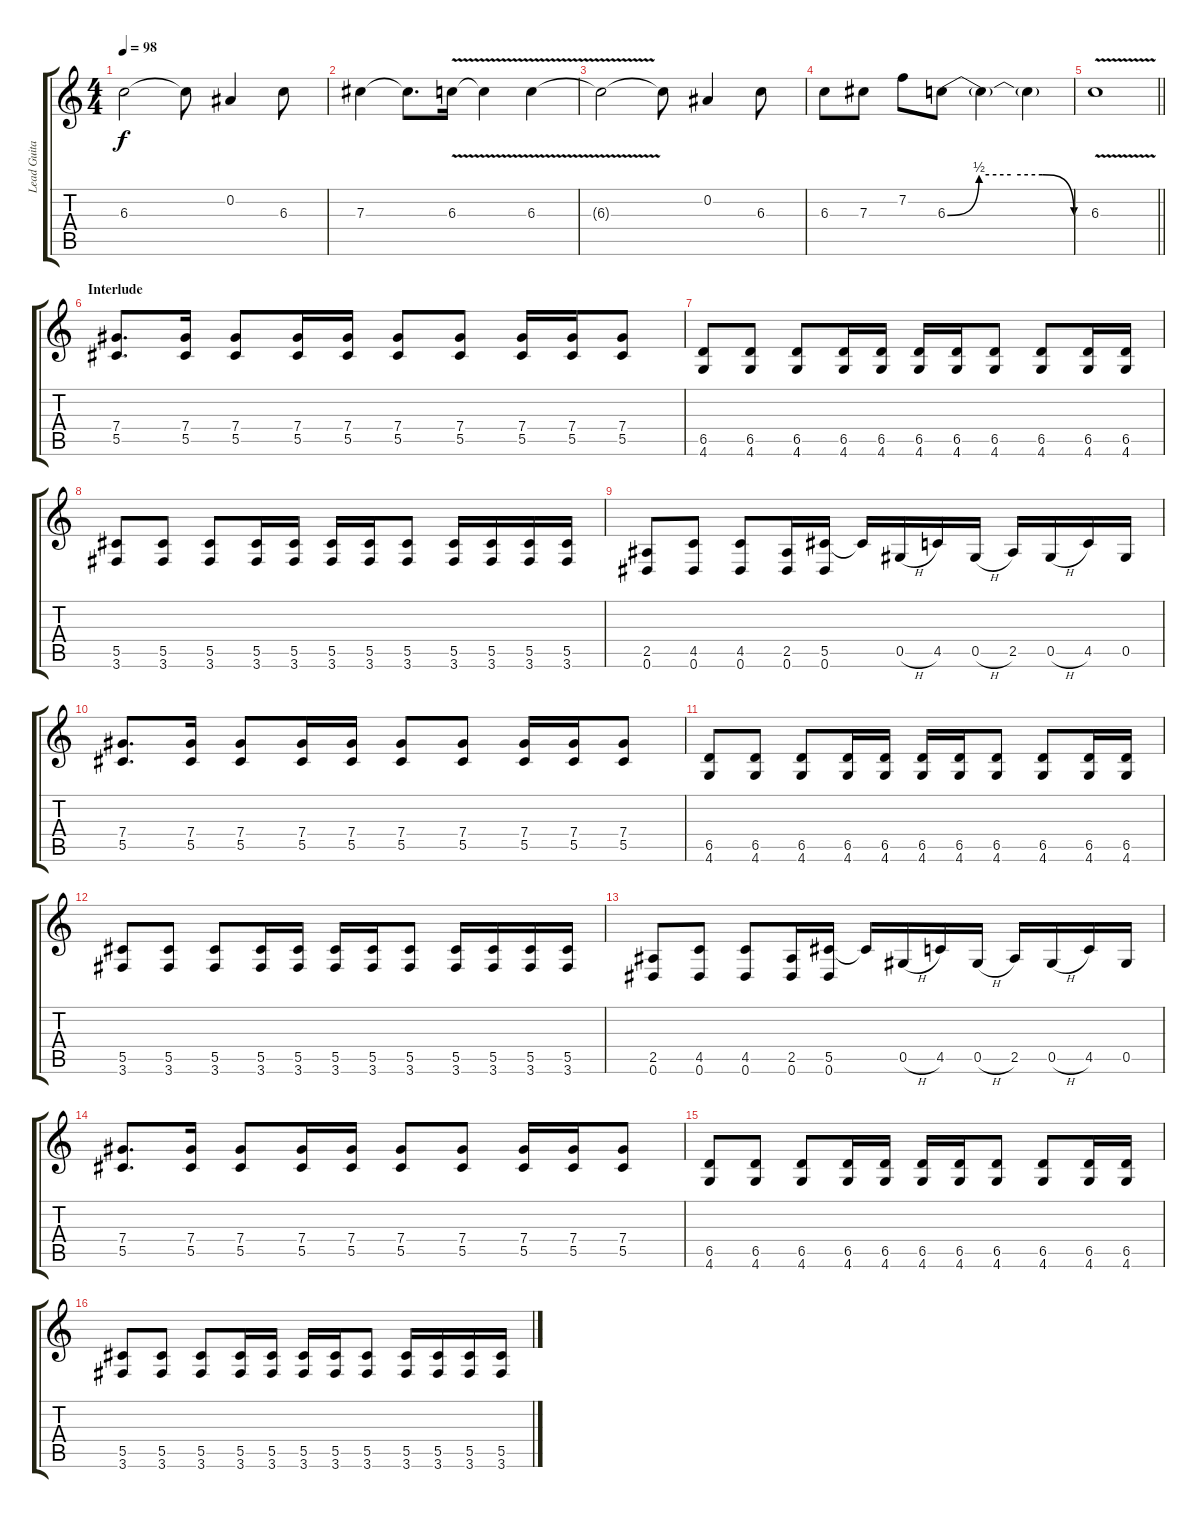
\track ("Lead Guitar" "Lead Guita") {instrument overdrivenguitar}
\staff {score tabs}
\tuning (Eb4 Bb3 Gb3 Db3 Ab2 Eb2) {hide}
\ts (4 4)
\tempo 98
\clef g2
\ks c
6.3{t}.2{dy f} 6.3{t}.8 0.2.4 6.3.8 |
7.3.4 7.3{t}.8{d} 6.3{v}.16 6.3{t}.4 6.3{v}.4 |
6.3{t}.2 6.3{t}.8 0.2.4 6.3.8 |
6.3.8 7.3.8 7.2.8 6.3{be (custom 0 0 15 2 30 2 45 2 60 0)}.8 6.3{t}.4 6.3{t}.4 |
\barLineRight lightlight
6.3{v}.1 |
\section ("" "Interlude")
(7.4 5.5).8{d} (7.4 5.5).16 (7.4 5.5).8 (7.4 5.5).16 (7.4 5.5).16 (7.4 5.5).8 (7.4 5.5).8 (7.4 5.5).16 (7.4 5.5).16 (7.4 5.5).8 |
(6.5 4.6).8 (6.5 4.6).8 (6.5 4.6).8 (6.5 4.6).16 (6.5 4.6).16 (6.5 4.6).16 (6.5 4.6).16 (6.5 4.6).8 (6.5 4.6).8 (6.5 4.6).16 (6.5 4.6).16 |
(5.5 3.6).8 (5.5 3.6).8 (5.5 3.6).8 (5.5 3.6).16 (5.5 3.6).16 (5.5 3.6).16 (5.5 3.6).16 (5.5 3.6).8 (5.5 3.6).16 (5.5 3.6).16 (5.5 3.6).16 (5.5 3.6).16 |
(2.5 0.6).8 (4.5 0.6).8 (4.5 0.6).8 (2.5 0.6).16 (5.5 0.6).16 5.5{t}.16 0.5{h}.16 4.5.16 0.5{h}.16 2.5.16 0.5{h}.16 4.5.16 0.5.16 |
(7.4 5.5).8{d} (7.4 5.5).16 (7.4 5.5).8 (7.4 5.5).16 (7.4 5.5).16 (7.4 5.5).8 (7.4 5.5).8 (7.4 5.5).16 (7.4 5.5).16 (7.4 5.5).8 |
(6.5 4.6).8 (6.5 4.6).8 (6.5 4.6).8 (6.5 4.6).16 (6.5 4.6).16 (6.5 4.6).16 (6.5 4.6).16 (6.5 4.6).8 (6.5 4.6).8 (6.5 4.6).16 (6.5 4.6).16 |
(5.5 3.6).8 (5.5 3.6).8 (5.5 3.6).8 (5.5 3.6).16 (5.5 3.6).16 (5.5 3.6).16 (5.5 3.6).16 (5.5 3.6).8 (5.5 3.6).16 (5.5 3.6).16 (5.5 3.6).16 (5.5 3.6).16 |
(2.5 0.6).8 (4.5 0.6).8 (4.5 0.6).8 (2.5 0.6).16 (5.5 0.6).16 5.5{t}.16 0.5{h}.16 4.5.16 0.5{h}.16 2.5.16 0.5{h}.16 4.5.16 0.5.16 |
(7.4 5.5).8{d} (7.4 5.5).16 (7.4 5.5).8 (7.4 5.5).16 (7.4 5.5).16 (7.4 5.5).8 (7.4 5.5).8 (7.4 5.5).16 (7.4 5.5).16 (7.4 5.5).8 |
(6.5 4.6).8 (6.5 4.6).8 (6.5 4.6).8 (6.5 4.6).16 (6.5 4.6).16 (6.5 4.6).16 (6.5 4.6).16 (6.5 4.6).8 (6.5 4.6).8 (6.5 4.6).16 (6.5 4.6).16 |
(5.5 3.6).8 (5.5 3.6).8 (5.5 3.6).8 (5.5 3.6).16 (5.5 3.6).16 (5.5 3.6).16 (5.5 3.6).16 (5.5 3.6).8 (5.5 3.6).16 (5.5 3.6).16 (5.5 3.6).16 (5.5 3.6).16
